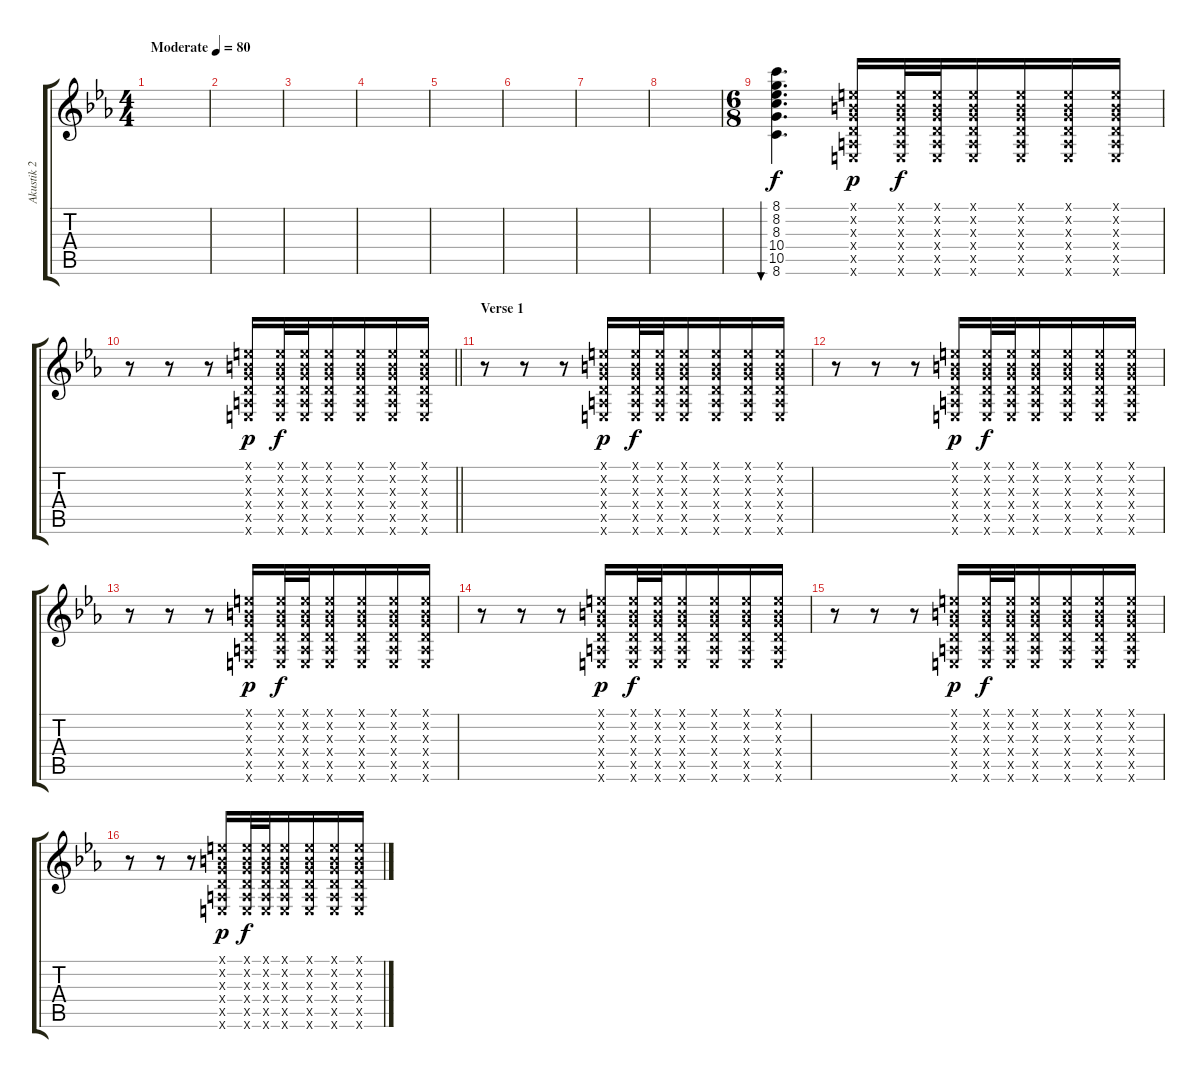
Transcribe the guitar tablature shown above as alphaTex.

\track ("Akustik 2" "Akustik 2") {instrument acousticguitarsteel}
\staff {score tabs}
\tuning (E4 B3 G3 D3 A2 E2) {hide}
\ts (4 4)
\tempo (80 "Moderate")
\clef g2
\ks cminor
|
|
|
|
|
|
|
|
\ts (6 8)
(8.1 8.2 8.3 10.4 10.5 8.6).4{d bu 120} (0.1{x} 0.2{x} 0.3{x} 0.4{x} 0.5{x} 0.6{x}).16{dy p} (0.1{x} 0.2{x} 0.3{x} 0.4{x} 0.5{x} 0.6{x}).32{dy f} (0.1{x} 0.2{x} 0.3{x} 0.4{x} 0.5{x} 0.6{x}).32 (0.1{x} 0.2{x} 0.3{x} 0.4{x} 0.5{x} 0.6{x}).16 (0.1{x} 0.2{x} 0.3{x} 0.4{x} 0.5{x} 0.6{x}).16 (0.1{x} 0.2{x} 0.3{x} 0.4{x} 0.5{x} 0.6{x}).16 (0.1{x} 0.2{x} 0.3{x} 0.4{x} 0.5{x} 0.6{x}).16 |
\barLineRight lightlight
r.8 r.8 r.8 (0.1{x} 0.2{x} 0.3{x} 0.4{x} 0.5{x} 0.6{x}).16{dy p} (0.1{x} 0.2{x} 0.3{x} 0.4{x} 0.5{x} 0.6{x}).32{dy f} (0.1{x} 0.2{x} 0.3{x} 0.4{x} 0.5{x} 0.6{x}).32 (0.1{x} 0.2{x} 0.3{x} 0.4{x} 0.5{x} 0.6{x}).16 (0.1{x} 0.2{x} 0.3{x} 0.4{x} 0.5{x} 0.6{x}).16 (0.1{x} 0.2{x} 0.3{x} 0.4{x} 0.5{x} 0.6{x}).16 (0.1{x} 0.2{x} 0.3{x} 0.4{x} 0.5{x} 0.6{x}).16 |
\section ("" "Verse 1")
r.8 r.8 r.8 (0.1{x} 0.2{x} 0.3{x} 0.4{x} 0.5{x} 0.6{x}).16{dy p} (0.1{x} 0.2{x} 0.3{x} 0.4{x} 0.5{x} 0.6{x}).32{dy f} (0.1{x} 0.2{x} 0.3{x} 0.4{x} 0.5{x} 0.6{x}).32 (0.1{x} 0.2{x} 0.3{x} 0.4{x} 0.5{x} 0.6{x}).16 (0.1{x} 0.2{x} 0.3{x} 0.4{x} 0.5{x} 0.6{x}).16 (0.1{x} 0.2{x} 0.3{x} 0.4{x} 0.5{x} 0.6{x}).16 (0.1{x} 0.2{x} 0.3{x} 0.4{x} 0.5{x} 0.6{x}).16 |
r.8 r.8 r.8 (0.1{x} 0.2{x} 0.3{x} 0.4{x} 0.5{x} 0.6{x}).16{dy p} (0.1{x} 0.2{x} 0.3{x} 0.4{x} 0.5{x} 0.6{x}).32{dy f} (0.1{x} 0.2{x} 0.3{x} 0.4{x} 0.5{x} 0.6{x}).32 (0.1{x} 0.2{x} 0.3{x} 0.4{x} 0.5{x} 0.6{x}).16 (0.1{x} 0.2{x} 0.3{x} 0.4{x} 0.5{x} 0.6{x}).16 (0.1{x} 0.2{x} 0.3{x} 0.4{x} 0.5{x} 0.6{x}).16 (0.1{x} 0.2{x} 0.3{x} 0.4{x} 0.5{x} 0.6{x}).16 |
r.8 r.8 r.8 (0.1{x} 0.2{x} 0.3{x} 0.4{x} 0.5{x} 0.6{x}).16{dy p} (0.1{x} 0.2{x} 0.3{x} 0.4{x} 0.5{x} 0.6{x}).32{dy f} (0.1{x} 0.2{x} 0.3{x} 0.4{x} 0.5{x} 0.6{x}).32 (0.1{x} 0.2{x} 0.3{x} 0.4{x} 0.5{x} 0.6{x}).16 (0.1{x} 0.2{x} 0.3{x} 0.4{x} 0.5{x} 0.6{x}).16 (0.1{x} 0.2{x} 0.3{x} 0.4{x} 0.5{x} 0.6{x}).16 (0.1{x} 0.2{x} 0.3{x} 0.4{x} 0.5{x} 0.6{x}).16 |
r.8 r.8 r.8 (0.1{x} 0.2{x} 0.3{x} 0.4{x} 0.5{x} 0.6{x}).16{dy p} (0.1{x} 0.2{x} 0.3{x} 0.4{x} 0.5{x} 0.6{x}).32{dy f} (0.1{x} 0.2{x} 0.3{x} 0.4{x} 0.5{x} 0.6{x}).32 (0.1{x} 0.2{x} 0.3{x} 0.4{x} 0.5{x} 0.6{x}).16 (0.1{x} 0.2{x} 0.3{x} 0.4{x} 0.5{x} 0.6{x}).16 (0.1{x} 0.2{x} 0.3{x} 0.4{x} 0.5{x} 0.6{x}).16 (0.1{x} 0.2{x} 0.3{x} 0.4{x} 0.5{x} 0.6{x}).16 |
r.8 r.8 r.8 (0.1{x} 0.2{x} 0.3{x} 0.4{x} 0.5{x} 0.6{x}).16{dy p} (0.1{x} 0.2{x} 0.3{x} 0.4{x} 0.5{x} 0.6{x}).32{dy f} (0.1{x} 0.2{x} 0.3{x} 0.4{x} 0.5{x} 0.6{x}).32 (0.1{x} 0.2{x} 0.3{x} 0.4{x} 0.5{x} 0.6{x}).16 (0.1{x} 0.2{x} 0.3{x} 0.4{x} 0.5{x} 0.6{x}).16 (0.1{x} 0.2{x} 0.3{x} 0.4{x} 0.5{x} 0.6{x}).16 (0.1{x} 0.2{x} 0.3{x} 0.4{x} 0.5{x} 0.6{x}).16 |
r.8 r.8 r.8 (0.1{x} 0.2{x} 0.3{x} 0.4{x} 0.5{x} 0.6{x}).16{dy p} (0.1{x} 0.2{x} 0.3{x} 0.4{x} 0.5{x} 0.6{x}).32{dy f} (0.1{x} 0.2{x} 0.3{x} 0.4{x} 0.5{x} 0.6{x}).32 (0.1{x} 0.2{x} 0.3{x} 0.4{x} 0.5{x} 0.6{x}).16 (0.1{x} 0.2{x} 0.3{x} 0.4{x} 0.5{x} 0.6{x}).16 (0.1{x} 0.2{x} 0.3{x} 0.4{x} 0.5{x} 0.6{x}).16 (0.1{x} 0.2{x} 0.3{x} 0.4{x} 0.5{x} 0.6{x}).16
